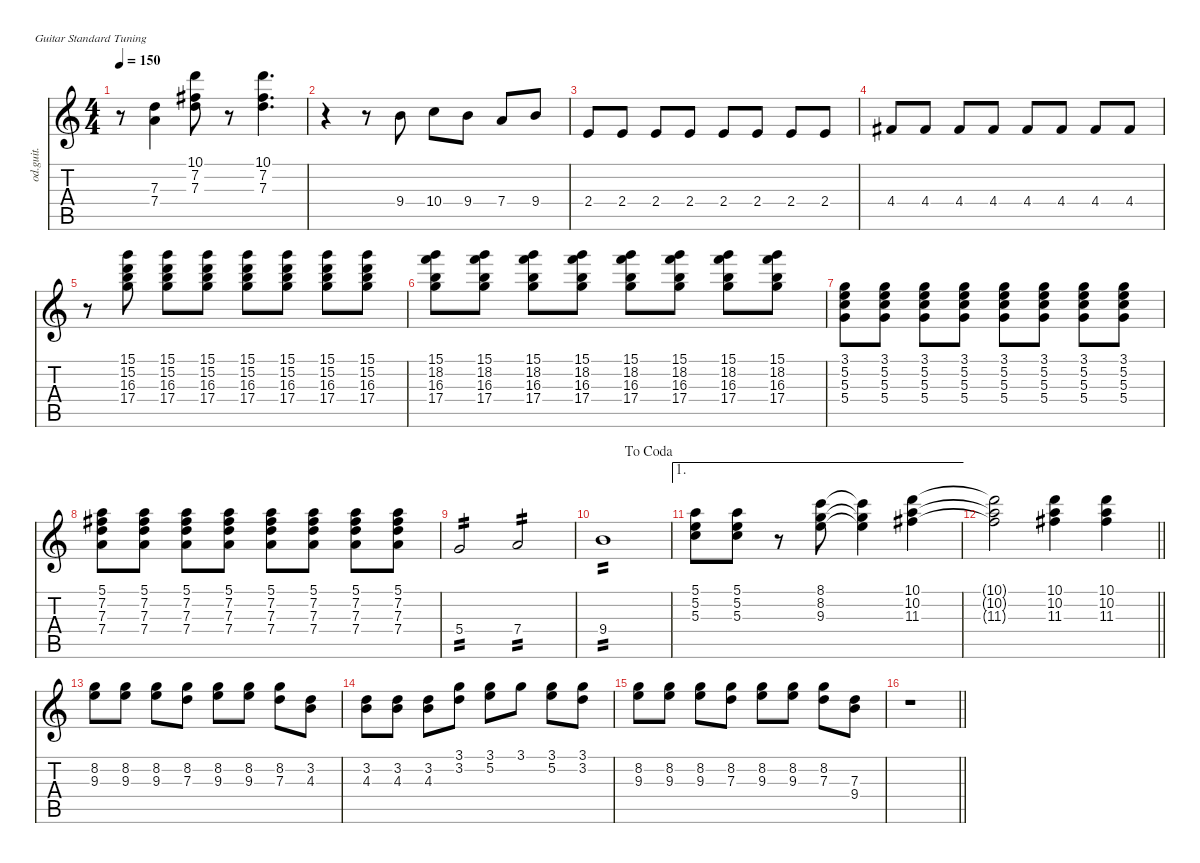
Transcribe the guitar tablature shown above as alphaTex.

\defaultSystemsLayout 4
\hideDynamics
\bracketExtendMode nobrackets
\otherSystemsTrackNameOrientation horizontal
\track ("Guitar l" "od.guit.") {instrument overdrivenguitar}
\staff {score tabs}
\tuning (E4 B3 G3 D3 A2 E2)
\ts (4 4)
\tempo 150
\clef g2
\ks c
r.8{dy f beam Down} (7.3 7.4).4{beam Down} (10.1 7.2{acc #} 7.3).8{beam Down} r.8{beam Down} (10.1 7.2{acc #} 7.3).4{d beam Down} |
r.4{beam Down} r.8{beam Down} 9.4.8{beam Down} 10.4.8{beam Down} 9.4.8{beam Down} 7.4.8{beam Up} 9.4.8{beam Up} |
2.4.8{beam Up} 2.4.8{beam Up} 2.4.8{beam Up} 2.4.8{beam Up} 2.4.8{beam Up} 2.4.8{beam Up} 2.4.8{beam Up} 2.4.8{beam Up} |
4.4{acc #}.8{beam Up} 4.4{acc #}.8{beam Up} 4.4{acc #}.8{beam Up} 4.4{acc #}.8{beam Up} 4.4{acc #}.8{beam Up} 4.4{acc #}.8{beam Up} 4.4{acc #}.8{beam Up} 4.4{acc #}.8{beam Up} |
r.8{beam Down} (15.1 15.2 16.3 17.4).8{dy mf beam Down} (15.1 15.2 16.3 17.4).8{beam Down} (15.1 15.2 16.3 17.4).8{beam Down} (15.1 15.2 16.3 17.4).8{beam Down} (15.1 15.2 16.3 17.4).8{beam Down} (15.1 15.2 16.3 17.4).8{beam Down} (15.1 15.2 16.3 17.4).8{beam Down} |
(15.1 18.2 16.3 17.4).8{beam Down} (15.1 18.2 16.3 17.4).8{beam Down} (15.1 18.2 16.3 17.4).8{beam Down} (15.1 18.2 16.3 17.4).8{beam Down} (15.1 18.2 16.3 17.4).8{beam Down} (15.1 18.2 16.3 17.4).8{beam Down} (15.1 18.2 16.3 17.4).8{beam Down} (15.1 18.2 16.3 17.4).8{beam Down} |
(3.1 5.2 5.3 5.4).8{beam Down} (3.1 5.2 5.3 5.4).8{beam Down} (3.1 5.2 5.3 5.4).8{beam Down} (3.1 5.2 5.3 5.4).8{beam Down} (3.1 5.2 5.3 5.4).8{beam Down} (3.1 5.2 5.3 5.4).8{beam Down} (3.1 5.2 5.3 5.4).8{beam Down} (3.1 5.2 5.3 5.4).8{beam Down} |
(5.1 7.2{acc #} 7.3 7.4).8{beam Down} (5.1 7.2{acc #} 7.3 7.4).8{beam Down} (5.1 7.2{acc #} 7.3 7.4).8{beam Down} (5.1 7.2{acc #} 7.3 7.4).8{beam Down} (5.1 7.2{acc #} 7.3 7.4).8{beam Down} (5.1 7.2{acc #} 7.3 7.4).8{beam Down} (5.1 7.2{acc #} 7.3 7.4).8{beam Down} (5.1 7.2{acc #} 7.3 7.4).8{beam Down} |
5.4.2{tp 2 dy f beam Up} 7.4.2{tp 2 beam Up} |
\jump dacoda
9.4.1{tp 2 beam Down} |
\ae 1
(5.1 5.2 5.3).8{beam Down} (5.1 5.2 5.3).8{beam Down} r.8{beam Down} (8.1 8.2 9.3).8{beam Down} (8.1{t} 8.2{t} 9.3{t}).4{beam Down} (10.1 10.2 11.3{acc #}).4{beam Down} |
\barLineRight lightlight
(10.1{t} 10.2{t} 11.3{t acc #}).2{beam Down} (10.1 10.2 11.3{acc #}).4{beam Down} (10.1 10.2 11.3{acc #}).4{beam Down} |
(8.2 9.3).8{beam Down} (8.2 9.3).8{beam Down} (8.2 9.3).8{beam Down} (8.2 7.3).8{beam Down} (8.2 9.3).8{beam Down} (8.2 9.3).8{beam Down} (8.2 7.3).8{beam Down} (3.2 4.3).8{beam Down} |
(3.2 4.3).8{beam Down} (3.2 4.3).8{beam Down} (3.2 4.3).8{beam Down} (3.1 3.2).8{beam Down} (3.1 5.2).8{beam Down} 3.1.8{dy ff beam Down} (3.1 5.2).8{dy f beam Down} (3.1 3.2).8{beam Down} |
(8.2 9.3).8{beam Down} (8.2 9.3).8{beam Down} (8.2 9.3).8{beam Down} (8.2 7.3).8{beam Down} (8.2 9.3).8{beam Down} (8.2 9.3).8{beam Down} (8.2 7.3).8{beam Down} (7.3 9.4).8{dy ff beam Down} |
\barLineRight lightlight
r.1{beam Down}
